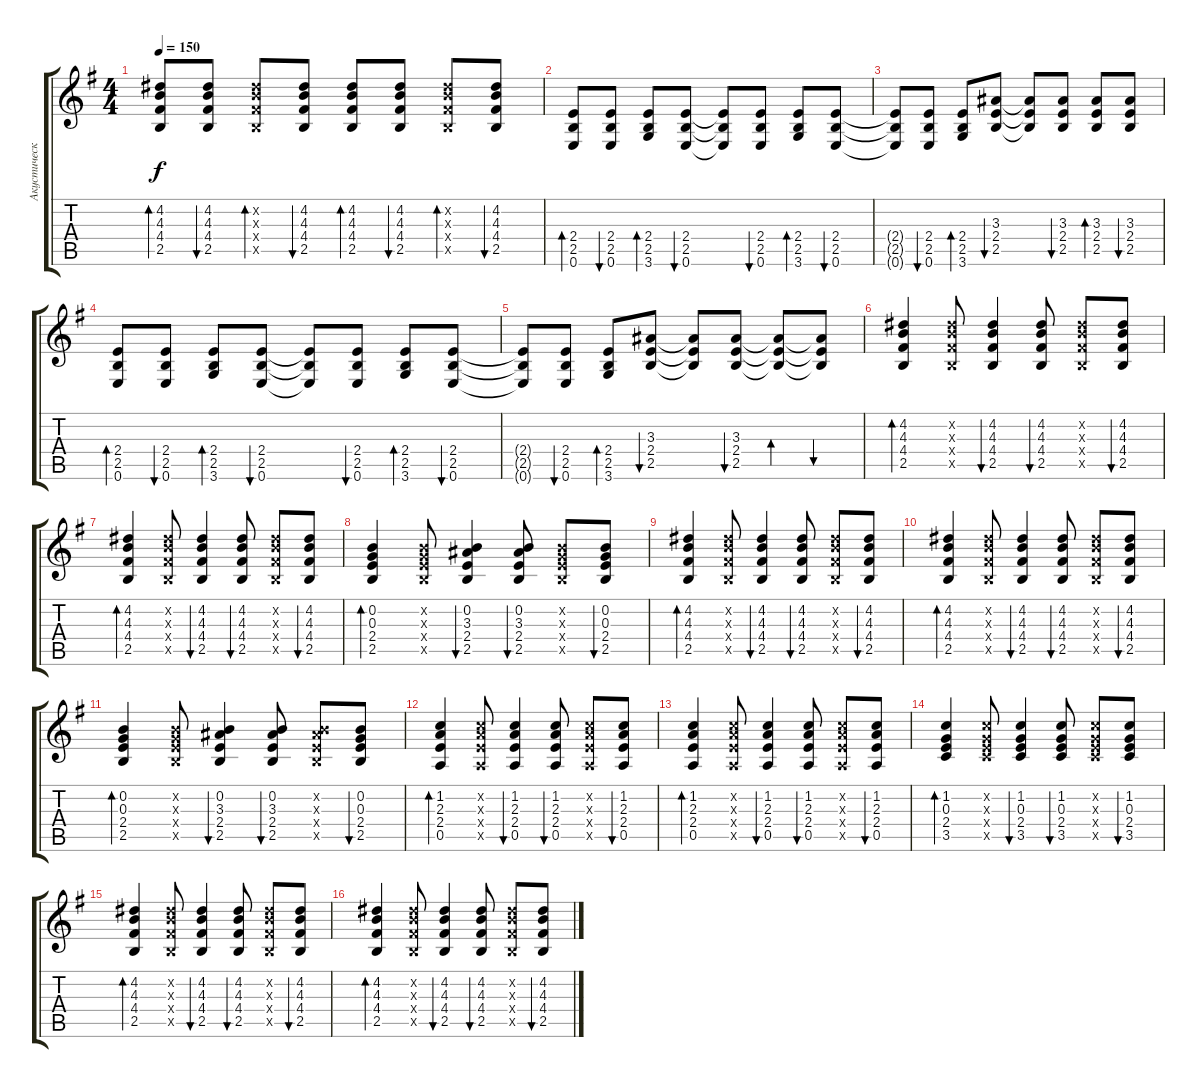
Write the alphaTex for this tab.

\track ("Акустическая гитара" "Акустическ") {instrument acousticguitarsteel}
\staff {score tabs}
\tuning (E4 B3 G3 D3 A2 E2) {hide}
\ts (4 4)
\tempo 150
\clef g2
\ks g
(4.2 4.3 4.4 2.5).8{bd 60 dy f} (4.2 4.3 4.4 2.5).8{bu 60} (4.2{x} 4.3{x} 4.4{x} 2.5{x}).8{bd 60} (4.2 4.3 4.4 2.5).8{bu 60} (4.2 4.3 4.4 2.5).8{bd 60} (4.2 4.3 4.4 2.5).8{bu 60} (4.2{x} 4.3{x} 4.4{x} 2.5{x}).8{bd 60} (4.2 4.3 4.4 2.5).8{bu 60} |
(2.4 2.5 0.6).8{bd 60} (2.4 2.5 0.6).8{bu 60} (2.4 2.5 3.6).8{bd 60} (2.4 2.5 0.6).8{bu 60} (2.4{t} 2.5{t} 0.6{t}).8 (2.4 2.5 0.6).8{bu 60} (2.4 2.5 3.6).8{bd 60} (2.4 2.5 0.6).8{bu 60} |
(2.4{t} 2.5{t} 0.6{t}).8 (2.4 2.5 0.6).8{bu 60} (2.4 2.5 3.6).8{bd 60} (3.3 2.4 2.5).8{bu 60} (3.3{t} 2.4{t} 2.5{t}).8 (3.3 2.4 2.5).8{bu 60} (3.3 2.4 2.5).8{bd 60} (3.3 2.4 2.5).8{bu 60} |
(2.4 2.5 0.6).8{bd 60} (2.4 2.5 0.6).8{bu 60} (2.4 2.5 3.6).8{bd 60} (2.4 2.5 0.6).8{bu 60} (2.4{t} 2.5{t} 0.6{t}).8 (2.4 2.5 0.6).8{bu 60} (2.4 2.5 3.6).8{bd 60} (2.4 2.5 0.6).8{bu 60} |
(2.4{t} 2.5{t} 0.6{t}).8 (2.4 2.5 0.6).8{bu 60} (2.4 2.5 3.6).8{bd 60} (3.3 2.4 2.5).8{bu 60} (3.3{t} 2.4{t} 2.5{t}).8 (3.3 2.4 2.5).8{bu 60} (3.3{t} 2.4{t} 2.5{t}).8{bd 60} (3.3{t} 2.4{t} 2.5{t}).8{bu 60} |
(4.2 4.3 4.4 2.5).4{bd 60} (4.2{x} 4.3{x} 4.4{x} 2.5{x}).8 (4.2 4.3 4.4 2.5).4{bu 60} (4.2 4.3 4.4 2.5).8{bu 60} (4.2{x} 4.3{x} 4.4{x} 2.5{x}).8 (4.2 4.3 4.4 2.5).8{bu 60} |
(4.2 4.3 4.4 2.5).4{bd 60} (4.2{x} 4.3{x} 4.4{x} 2.5{x}).8 (4.2 4.3 4.4 2.5).4{bu 60} (4.2 4.3 4.4 2.5).8{bu 60} (4.2{x} 4.3{x} 4.4{x} 2.5{x}).8 (4.2 4.3 4.4 2.5).8{bu 60} |
(0.2 0.3 2.4 2.5).4{bd 60} (0.2{x} 0.3{x} 2.4{x} 2.5{x}).8 (0.2 3.3 2.4 2.5).4{bu 60} (0.2 3.3 2.4 2.5).8{bu 60} (0.2{x} 0.3{x} 2.4{x} 2.5{x}).8 (0.2 0.3 2.4 2.5).8{bu 60} |
(4.2 4.3 4.4 2.5).4{bd 60} (4.2{x} 4.3{x} 4.4{x} 2.5{x}).8 (4.2 4.3 4.4 2.5).4{bu 60} (4.2 4.3 4.4 2.5).8{bu 60} (4.2{x} 4.3{x} 4.4{x} 2.5{x}).8 (4.2 4.3 4.4 2.5).8{bu 60} |
(4.2 4.3 4.4 2.5).4{bd 60} (4.2{x} 4.3{x} 4.4{x} 2.5{x}).8 (4.2 4.3 4.4 2.5).4{bu 60} (4.2 4.3 4.4 2.5).8{bu 60} (4.2{x} 4.3{x} 4.4{x} 2.5{x}).8 (4.2 4.3 4.4 2.5).8{bu 60} |
(0.2 0.3 2.4 2.5).4{bd 60} (0.2{x} 0.3{x} 2.4{x} 2.5{x}).8 (0.2 3.3 2.4 2.5).4{bu 60} (0.2 3.3 2.4 2.5).8{bu 60} (0.2{x} 3.3{x} 2.4{x} 2.5{x}).8 (0.2 0.3 2.4 2.5).8{bu 60} |
(1.2 2.3 2.4 0.5).4{bd 60} (1.2{x} 2.3{x} 2.4{x} 0.5{x}).8 (1.2 2.3 2.4 0.5).4{bu 60} (1.2 2.3 2.4 0.5).8{bu 60} (1.2{x} 2.3{x} 2.4{x} 0.5{x}).8 (1.2 2.3 2.4 0.5).8{bu 60} |
(1.2 2.3 2.4 0.5).4{bd 60} (1.2{x} 2.3{x} 2.4{x} 0.5{x}).8 (1.2 2.3 2.4 0.5).4{bu 60} (1.2 2.3 2.4 0.5).8{bu 60} (1.2{x} 2.3{x} 2.4{x} 0.5{x}).8 (1.2 2.3 2.4 0.5).8{bu 60} |
(1.2 0.3 2.4 3.5).4{bd 60} (1.2{x} 0.3{x} 2.4{x} 3.5{x}).8 (1.2 0.3 2.4 3.5).4{bu 60} (1.2 0.3 2.4 3.5).8{bu 60} (1.2{x} 0.3{x} 2.4{x} 3.5{x}).8 (1.2 0.3 2.4 3.5).8{bu 60} |
(4.2 4.3 4.4 2.5).4{bd 60} (4.2{x} 4.3{x} 4.4{x} 2.5{x}).8 (4.2 4.3 4.4 2.5).4{bu 60} (4.2 4.3 4.4 2.5).8{bu 60} (4.2{x} 4.3{x} 4.4{x} 2.5{x}).8 (4.2 4.3 4.4 2.5).8{bu 60} |
(4.2 4.3 4.4 2.5).4{bd 60} (4.2{x} 4.3{x} 4.4{x} 2.5{x}).8 (4.2 4.3 4.4 2.5).4{bu 60} (4.2 4.3 4.4 2.5).8{bu 60} (4.2{x} 4.3{x} 4.4{x} 2.5{x}).8 (4.2 4.3 4.4 2.5).8{bu 60}
